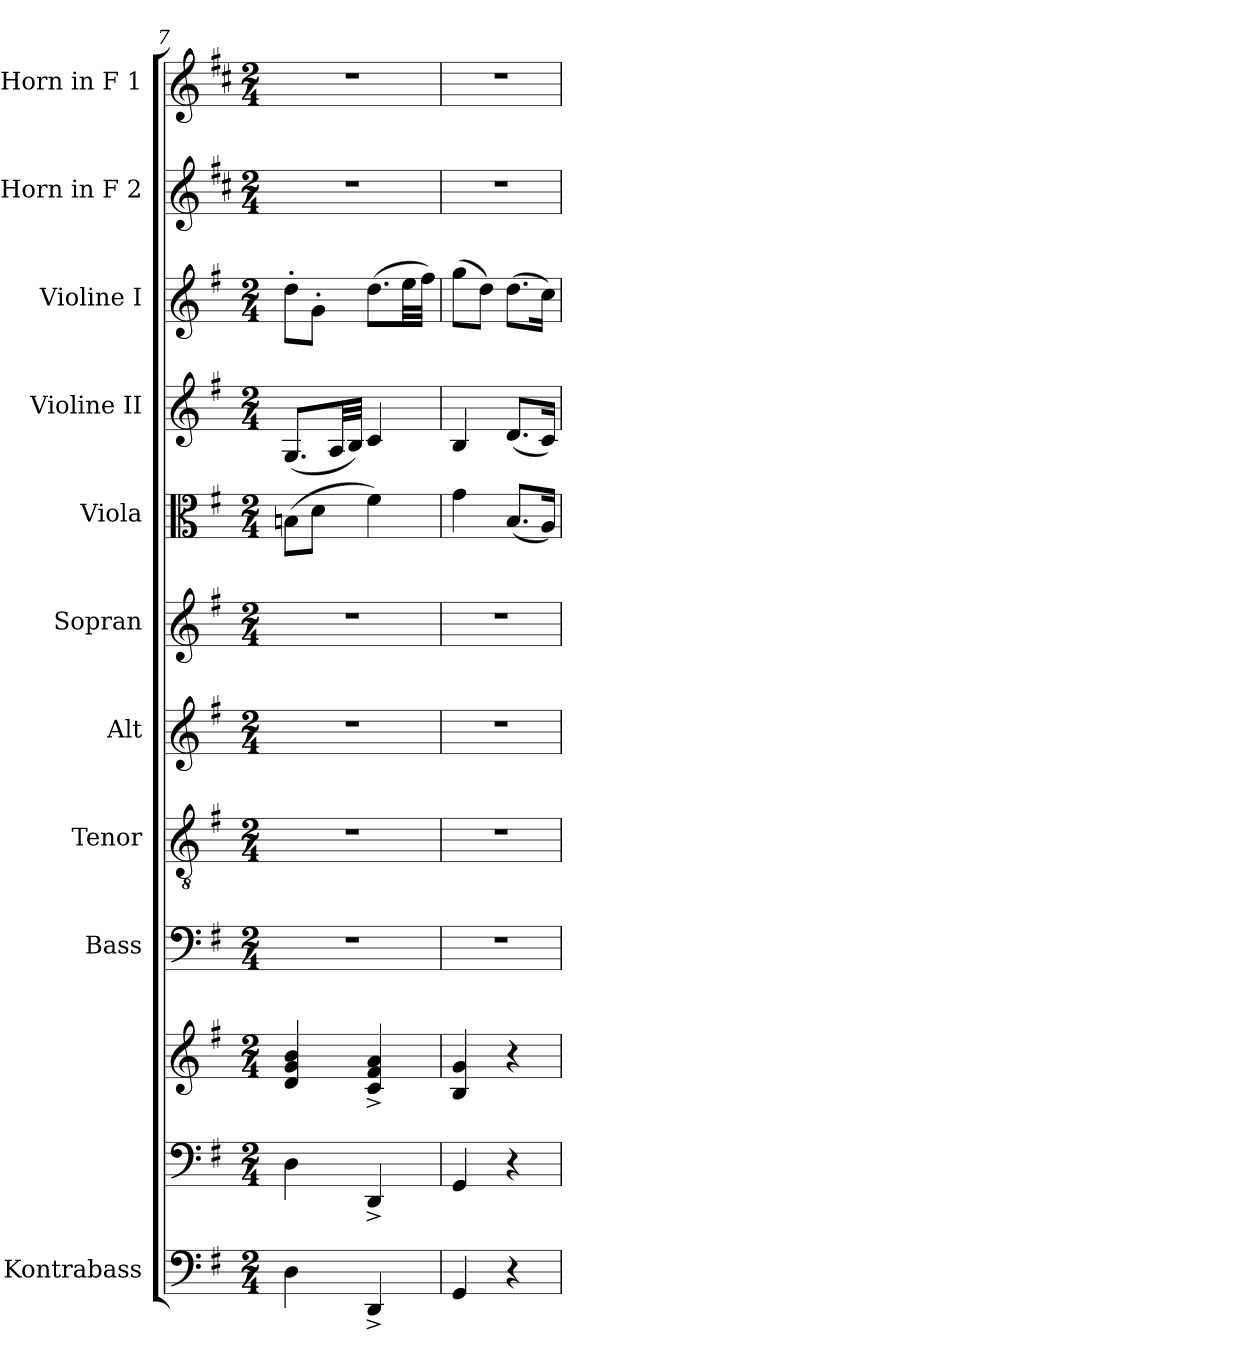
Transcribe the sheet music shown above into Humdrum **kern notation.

**kern	**kern	**kern	**kern	**kern	**kern	**kern	**kern	**kern	**kern	**kern	**kern
*part11	*part10	*part10	*part9	*part8	*part7	*part6	*part5	*part4	*part3	*part2	*part1
*staff12	*staff11	*staff10	*staff9	*staff8	*staff7	*staff6	*staff5	*staff4	*staff3	*staff2	*staff1
*I"Kontrabass	*	*	*I"Bass	*I"Tenor	*I"Alt	*I"Sopran	*I"Viola	*I"Violine II	*I"Violine I	*I"Horn in F 2	*I"Horn in F 1
*I'Kb.	*	*	*I'B.	*I'T.	*I'A.	*I'S.	*I'Vla.	*I'Vl. II	*I'Vl. I	*	*
*clefF4	*clefF4	*clefG2	*clefF4	*clefGv2	*clefG2	*clefG2	*clefC3	*clefG2	*clefG2	*clefG2	*clefG2
*ITrd7c12	*	*	*	*	*	*	*	*	*	*ITrd4c7	*ITrd4c7
*k[f#]	*k[f#]	*k[f#]	*k[f#]	*k[f#]	*k[f#]	*k[f#]	*k[f#]	*k[f#]	*k[f#]	*k[f#]	*k[f#]
*G:	*G:	*G:	*G:	*G:	*G:	*G:	*G:	*G:	*G:	*G:	*G:
*M2/4	*M2/4	*M2/4	*M2/4	*M2/4	*M2/4	*M2/4	*M2/4	*M2/4	*M2/4	*M2/4	*M2/4
=7	=7	=7	=7	=7	=7	=7	=7	=7	=7	=7	=7
4DD\	4D\	4d/ 4g/ 4b/	2r	2r	2r	2r	(>8Bn\L	(<8.G/L	8dd'>\L	2r	2r
.	.	.	.	.	.	.	8d\J	.	8g'>\J	.	.
.	.	.	.	.	.	.	.	32A/LL	.	.	.
.	.	.	.	.	.	.	.	32B/JJJ)	.	.	.
4DDD^</	4DD^</	4c/^< 4f#/^< 4a/^<	.	.	.	.	4f#\)	4c/	(>8.dd\L	.	.
.	.	.	.	.	.	.	.	.	32ee\LL	.	.
.	.	.	.	.	.	.	.	.	32ff#\JJJ)	.	.
!!LO:PB:g=z
=8	=8	=8	=8	=8	=8	=8	=8	=8	=8	=8	=8
4GGG/	4GG/	4B/ 4g/	2r	2r	2r	2r	4g\	4B/	(>8gg\L	2r	2r
.	.	.	.	.	.	.	.	.	8dd\J)	.	.
4r	4r	4r	.	.	.	.	(<8.B/L	(<8.d/L	(>8.dd\L	.	.
.	.	.	.	.	.	.	16A/Jk)	16c/Jk)	16cc\Jk)	.	.
=	=	=	=	=	=	=	=	=	=	=	=
*-	*-	*-	*-	*-	*-	*-	*-	*-	*-	*-	*-
